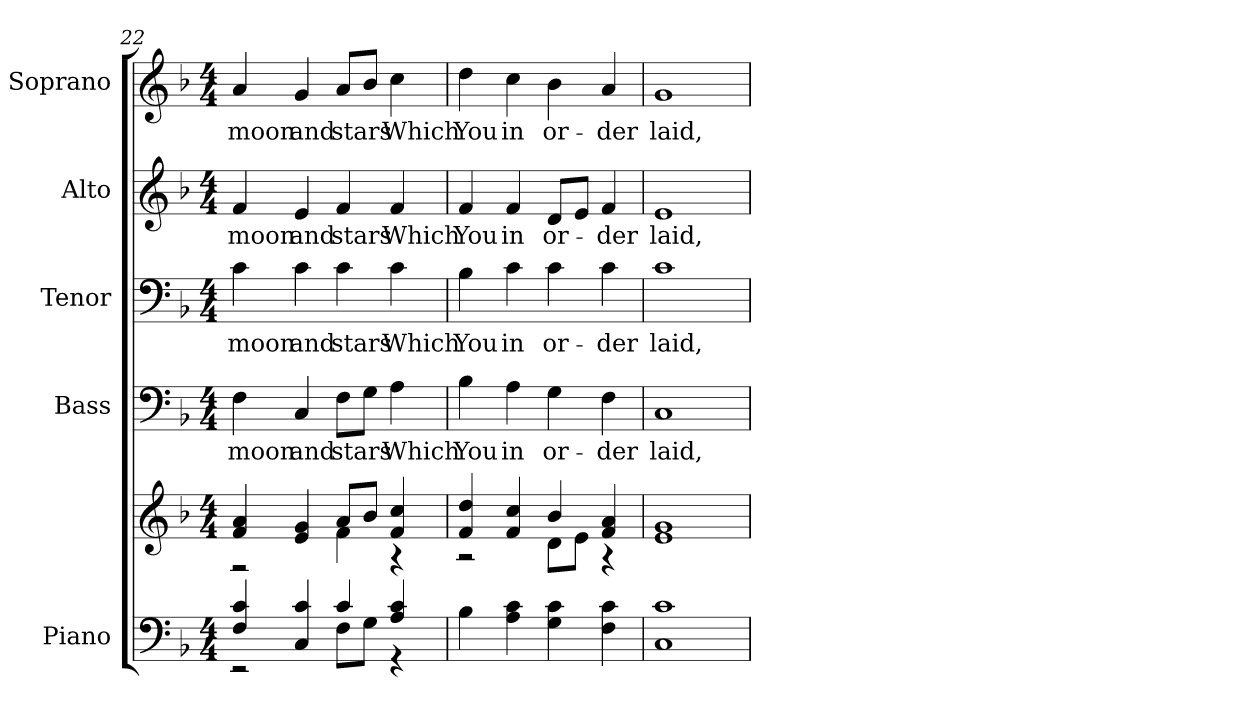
**kern	**kern	**kern	**text	**kern	**text	**kern	**text	**kern	**text
*part5	*part5	*part4	*part4	*part3	*part3	*part2	*part2	*part1	*part1
*staff6	*staff5	*staff4	*staff4	*staff3	*staff3	*staff2	*staff2	*staff1	*staff1
*I"Piano	*	*I"Bass	*	*I"Tenor	*	*I"Alto	*	*I"Soprano	*
*I'Pno.	*	*I'B.	*	*I'T.	*	*I'A.	*	*I'S.	*
!!LO:PB:g=z
*clefF4	*clefG2	*clefF4	*	*clefF4	*	*clefG2	*	*clefG2	*
*k[b-]	*k[b-]	*k[b-]	*	*k[b-]	*	*k[b-]	*	*k[b-]	*
*F:	*F:	*F:	*	*F:	*	*F:	*	*F:	*
*M4/4	*M4/4	*M4/4	*	*M4/4	*	*M4/4	*	*M4/4	*
=22	=22	=22	=22	=22	=22	=22	=22	=22	=22
*^	*^	*	*	*	*	*	*	*	*
!	!	!	!	!	!LO:LY:b:color=#000000	!	!	!	!	!	!
!	!	!	!	!	!	!	!LO:LY:b:color=#000000	!	!	!	!
!	!	!	!	!	!	!	!	!	!LO:LY:b:color=#000000	!	!
!	!	!	!	!	!	!	!	!	!	!	!LO:LY:b:color=#000000
4Fi/ 4ci	2r	4fi/ 4ai	2r	4Fi\	moon	4ci\	moon	4fi/	moon	4ai/	moon
!	!	!	!	!	!LO:LY:b:color=#000000	!	!	!	!	!	!
!	!	!	!	!	!	!	!LO:LY:b:color=#000000	!	!	!	!
!	!	!	!	!	!	!	!	!	!LO:LY:b:color=#000000	!	!
!	!	!	!	!	!	!	!	!	!	!	!LO:LY:b:color=#000000
4Ci/ 4ci	.	4ei/ 4gi	.	4Ci/	and	4ci\	and	4ei/	and	4gi/	and
!	!	!	!	!	!LO:LY:b:color=#000000	!	!	!	!	!	!
!	!	!	!	!	!	!	!LO:LY:b:color=#000000	!	!	!	!
!	!	!	!	!	!	!	!	!	!LO:LY:b:color=#000000	!	!
!	!	!	!	!	!	!	!	!	!	!	!LO:LY:b:color=#000000
4ci/	8Fi\L	8ai/L	4fi\	8Fi\L	stars	4ci\	stars	4fi/	stars	8ai/L	stars
.	8Gi\J	8b-i/J	.	8Gi\J	.	.	.	.	.	8b-i/J	.
!	!	!	!	!	!LO:LY:b:color=#000000	!	!	!	!	!	!
!	!	!	!	!	!	!	!LO:LY:b:color=#000000	!	!	!	!
!	!	!	!	!	!	!	!	!	!LO:LY:b:color=#000000	!	!
!	!	!	!	!	!	!	!	!	!	!	!LO:LY:b:color=#000000
4Ai/ 4ci	4r	4fi/ 4cci	4r	4Ai\	Which	4ci\	Which	4fi/	Which	4cci\	Which
*v	*v	*	*	*	*	*	*	*	*	*	*
=23	=23	=23	=23	=23	=23	=23	=23	=23	=23	=23
*^	*	*	*	*	*	*	*	*	*	*
!	!	!	!	!	!LO:LY:b:color=#000000	!	!	!	!	!	!
*v	*v	*	*	*	*	*	*	*	*	*	*
*^	*	*	*	*	*	*	*	*	*	*
!	!	!	!	!	!	!	!LO:LY:b:color=#000000	!	!	!	!
*v	*v	*	*	*	*	*	*	*	*	*	*
*^	*	*	*	*	*	*	*	*	*	*
!	!	!	!	!	!	!	!	!	!LO:LY:b:color=#000000	!	!
*v	*v	*	*	*	*	*	*	*	*	*	*
*^	*	*	*	*	*	*	*	*	*	*
!	!	!	!	!	!	!	!	!	!	!	!LO:LY:b:color=#000000
*v	*v	*	*	*	*	*	*	*	*	*	*
4B-i\	4fi/ 4ddi	2r	4B-i\	You	4B-i\	You	4fi/	You	4ddi\	You
!	!	!	!	!LO:LY:b:color=#000000	!	!	!	!	!	!
!	!	!	!	!	!	!LO:LY:b:color=#000000	!	!	!	!
!	!	!	!	!	!	!	!	!LO:LY:b:color=#000000	!	!
!	!	!	!	!	!	!	!	!	!	!LO:LY:b:color=#000000
4Ai\ 4ci	4fi/ 4cci	.	4Ai\	in	4ci\	in	4fi/	in	4cci\	in
!	!	!	!	!LO:LY:b:color=#000000	!	!	!	!	!	!
!	!	!	!	!	!	!LO:LY:b:color=#000000	!	!	!	!
!	!	!	!	!	!	!	!	!LO:LY:b:color=#000000	!	!
!	!	!	!	!	!	!	!	!	!	!LO:LY:b:color=#000000
4Gi\ 4ci	4b-i/	8di\L	4Gi\	or-	4ci\	or-	8di/L	or-	4b-i\	or-
.	.	8ei\J	.	.	.	.	8ei/J	.	.	.
!	!	!	!	!LO:LY:b:color=#000000	!	!	!	!	!	!
!	!	!	!	!	!	!LO:LY:b:color=#000000	!	!	!	!
!	!	!	!	!	!	!	!	!LO:LY:b:color=#000000	!	!
!	!	!	!	!	!	!	!	!	!	!LO:LY:b:color=#000000
4Fi\ 4ci	4fi/ 4ai	4r	4Fi\	-der	4ci\	-der	4fi/	-der	4ai/	-der
*	*v	*v	*	*	*	*	*	*	*	*
=24	=24	=24	=24	=24	=24	=24	=24	=24	=24
*	*^	*	*	*	*	*	*	*	*
!	!	!	!	!LO:LY:b:color=#000000	!	!	!	!	!	!
*	*v	*v	*	*	*	*	*	*	*	*
*	*^	*	*	*	*	*	*	*	*
!	!	!	!	!	!	!LO:LY:b:color=#000000	!	!	!	!
*	*v	*v	*	*	*	*	*	*	*	*
*	*^	*	*	*	*	*	*	*	*
!	!	!	!	!	!	!	!	!LO:LY:b:color=#000000	!	!
*	*v	*v	*	*	*	*	*	*	*	*
*	*^	*	*	*	*	*	*	*	*
!	!	!	!	!	!	!	!	!	!	!LO:LY:b:color=#000000
*	*v	*v	*	*	*	*	*	*	*	*
1Ci 1ci	1ei 1gi	1Ci	laid,	1ci	laid,	1ei	laid,	1gi	laid,
=	=	=	=	=	=	=	=	=	=
*-	*-	*-	*-	*-	*-	*-	*-	*-	*-
